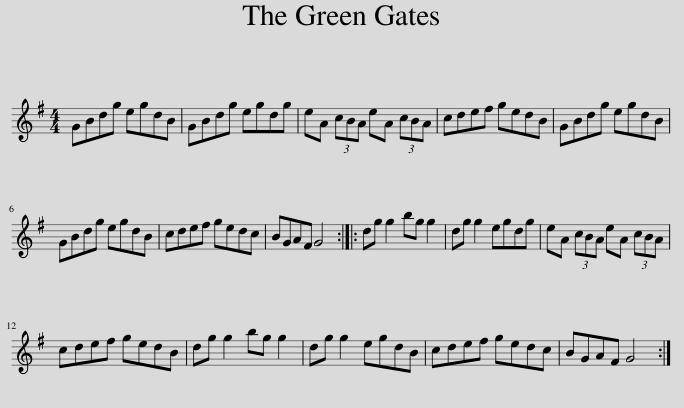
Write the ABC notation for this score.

X:1
L:1/8
M:4/4
I:linebreak $
K:G
V:1 treble
V:1
 GBdg egdB | GBdg egdg | eA (3cBA eA (3cBA | cdef gedB | GBdg egdB |$ %5
 GBdg egdB | cdef gedc | BGAF G4 :: dg g2 bg g2 | dg g2 egdg | %10
 eA (3cBA eA (3cBA |$ cdef gedB | dg g2 bg g2 | dg g2 egdB | cdef gedc | %15
 BGAF G4 :| %16
